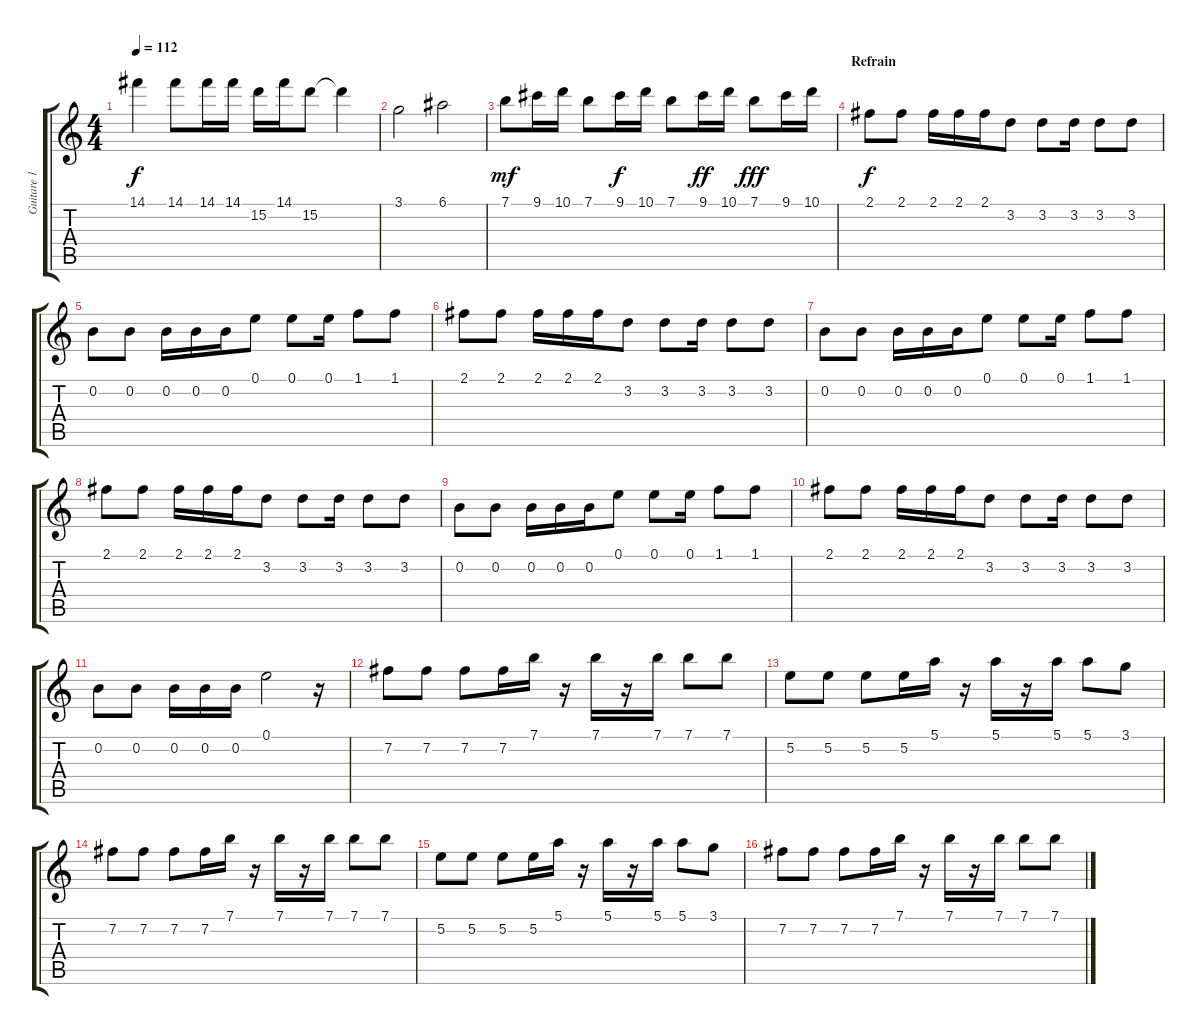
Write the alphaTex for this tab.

\track ("Guitare 1" "Guitare 1") {instrument electricguitarjazz}
\staff {score tabs}
\tuning (E4 B3 G3 D3 A2 E2) {hide}
\ts (4 4)
\tempo 112
\clef g2
\ks c
14.1.4{dy f} 14.1.8 14.1.16 14.1.16 15.2.16 14.1.16 15.2.8 15.2{t}.4 |
3.1.2 6.1.2 |
7.1.8{dy mf volume 11} 9.1.16 10.1.16 7.1.8 9.1.16{dy f} 10.1.16 7.1.8 9.1.16{dy ff} 10.1.16 7.1.8{dy fff} 9.1.16 10.1.16 |
\section ("" "Refrain")
2.1.8{dy f} 2.1.8 2.1.16 2.1.16 2.1.16 3.2.8 3.2.8 3.2.16 3.2.8 3.2.8 |
0.2.8 0.2.8 0.2.16 0.2.16 0.2.16 0.1.8 0.1.8 0.1.16 1.1.8 1.1.8 |
2.1.8 2.1.8 2.1.16 2.1.16 2.1.16 3.2.8 3.2.8 3.2.16 3.2.8 3.2.8 |
0.2.8 0.2.8 0.2.16 0.2.16 0.2.16 0.1.8 0.1.8 0.1.16 1.1.8 1.1.8 |
2.1.8 2.1.8 2.1.16 2.1.16 2.1.16 3.2.8 3.2.8 3.2.16 3.2.8 3.2.8 |
0.2.8 0.2.8 0.2.16 0.2.16 0.2.16 0.1.8 0.1.8 0.1.16 1.1.8 1.1.8 |
2.1.8 2.1.8 2.1.16 2.1.16 2.1.16 3.2.8 3.2.8 3.2.16 3.2.8 3.2.8 |
0.2.8 0.2.8 0.2.16 0.2.16 0.2.16 0.1.2 r.16 |
7.2.8{volume 13} 7.2.8 7.2.8 7.2.16 7.1.16 r.16 7.1.16 r.16 7.1.16 7.1.8 7.1.8 |
5.2.8 5.2.8 5.2.8 5.2.16 5.1.16 r.16 5.1.16 r.16 5.1.16 5.1.8 3.1.8 |
7.2.8 7.2.8 7.2.8 7.2.16 7.1.16 r.16 7.1.16 r.16 7.1.16 7.1.8 7.1.8 |
5.2.8 5.2.8 5.2.8 5.2.16 5.1.16 r.16 5.1.16 r.16 5.1.16 5.1.8 3.1.8 |
7.2.8 7.2.8 7.2.8 7.2.16 7.1.16 r.16 7.1.16 r.16 7.1.16 7.1.8 7.1.8
